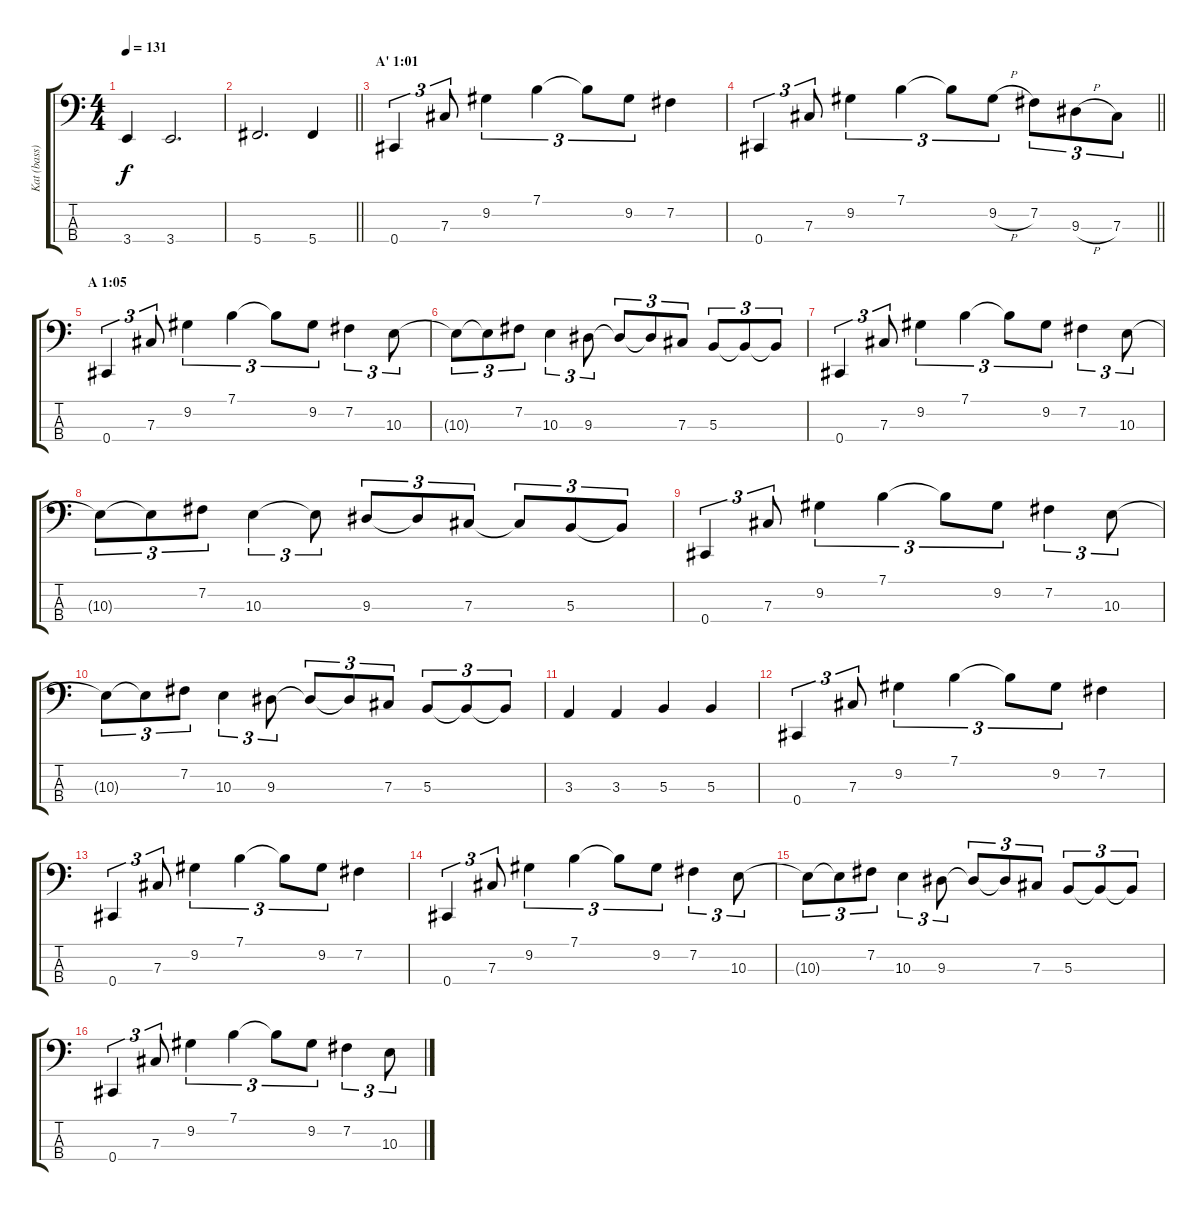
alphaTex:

\track ("Kat (bass)" "Kat (bass)") {instrument electricbassfinger}
\staff {score tabs}
\tuning (E2 B1 Gb1 Db1) {hide}
\ts (4 4)
\tempo 131
\clef f4
\ks c
3.4.4{dy f} 3.4.2{d} |
\barLineRight lightlight
5.4.2{d} 5.4.4 |
\section ("" "A' 1:01")
0.4.4{tu (3 2)} 7.3.8{tu (3 2)} 9.2.4{tu (3 2)} 7.1.4{tu (3 2)} 7.1{t}.8{tu (3 2)} 9.2.8{tu (3 2)} 7.2.4 |
\barLineRight lightlight
0.4.4{tu (3 2)} 7.3.8{tu (3 2)} 9.2.4{tu (3 2)} 7.1.4{tu (3 2)} 7.1{t}.8{tu (3 2)} 9.2{h}.8{tu (3 2)} 7.2.8{tu (3 2)} 9.3{h}.8{tu (3 2)} 7.3.8{tu (3 2)} |
\section ("" "A 1:05")
0.4.4{tu (3 2)} 7.3.8{tu (3 2)} 9.2.4{tu (3 2)} 7.1.4{tu (3 2)} 7.1{t}.8{tu (3 2)} 9.2.8{tu (3 2)} 7.2.4{tu (3 2)} 10.3.8{tu (3 2)} |
10.3{t}.8{tu (3 2)} 10.3{t}.8{tu (3 2)} 7.2.8{tu (3 2)} 10.3.4{tu (3 2)} 9.3.8{tu (3 2)} 9.3{t}.8{tu (3 2)} 9.3{t}.8{tu (3 2)} 7.3.8{tu (3 2)} 5.3.8{tu (3 2)} 5.3{t}.8{tu (3 2)} 5.3{t}.8{tu (3 2)} |
0.4.4{tu (3 2)} 7.3.8{tu (3 2)} 9.2.4{tu (3 2)} 7.1.4{tu (3 2)} 7.1{t}.8{tu (3 2)} 9.2.8{tu (3 2)} 7.2.4{tu (3 2)} 10.3.8{tu (3 2)} |
10.3{t}.8{tu (3 2)} 10.3{t}.8{tu (3 2)} 7.2.8{tu (3 2)} 10.3.4{tu (3 2)} 10.3{t}.8{tu (3 2)} 9.3.8{tu (3 2)} 9.3{t}.8{tu (3 2)} 7.3.8{tu (3 2)} 7.3{t}.8{tu (3 2)} 5.3.8{tu (3 2)} 5.3{t}.8{tu (3 2)} |
0.4.4{tu (3 2)} 7.3.8{tu (3 2)} 9.2.4{tu (3 2)} 7.1.4{tu (3 2)} 7.1{t}.8{tu (3 2)} 9.2.8{tu (3 2)} 7.2.4{tu (3 2)} 10.3.8{tu (3 2)} |
10.3{t}.8{tu (3 2)} 10.3{t}.8{tu (3 2)} 7.2.8{tu (3 2)} 10.3.4{tu (3 2)} 9.3.8{tu (3 2)} 9.3{t}.8{tu (3 2)} 9.3{t}.8{tu (3 2)} 7.3.8{tu (3 2)} 5.3.8{tu (3 2)} 5.3{t}.8{tu (3 2)} 5.3{t}.8{tu (3 2)} |
3.3.4 3.3.4 5.3.4 5.3.4 |
0.4.4{tu (3 2)} 7.3.8{tu (3 2)} 9.2.4{tu (3 2)} 7.1.4{tu (3 2)} 7.1{t}.8{tu (3 2)} 9.2.8{tu (3 2)} 7.2.4 |
0.4.4{tu (3 2)} 7.3.8{tu (3 2)} 9.2.4{tu (3 2)} 7.1.4{tu (3 2)} 7.1{t}.8{tu (3 2)} 9.2.8{tu (3 2)} 7.2.4 |
0.4.4{tu (3 2)} 7.3.8{tu (3 2)} 9.2.4{tu (3 2)} 7.1.4{tu (3 2)} 7.1{t}.8{tu (3 2)} 9.2.8{tu (3 2)} 7.2.4{tu (3 2)} 10.3.8{tu (3 2)} |
10.3{t}.8{tu (3 2)} 10.3{t}.8{tu (3 2)} 7.2.8{tu (3 2)} 10.3.4{tu (3 2)} 9.3.8{tu (3 2)} 9.3{t}.8{tu (3 2)} 9.3{t}.8{tu (3 2)} 7.3.8{tu (3 2)} 5.3.8{tu (3 2)} 5.3{t}.8{tu (3 2)} 5.3{t}.8{tu (3 2)} |
0.4.4{tu (3 2)} 7.3.8{tu (3 2)} 9.2.4{tu (3 2)} 7.1.4{tu (3 2)} 7.1{t}.8{tu (3 2)} 9.2.8{tu (3 2)} 7.2.4{tu (3 2)} 10.3.8{tu (3 2)}
